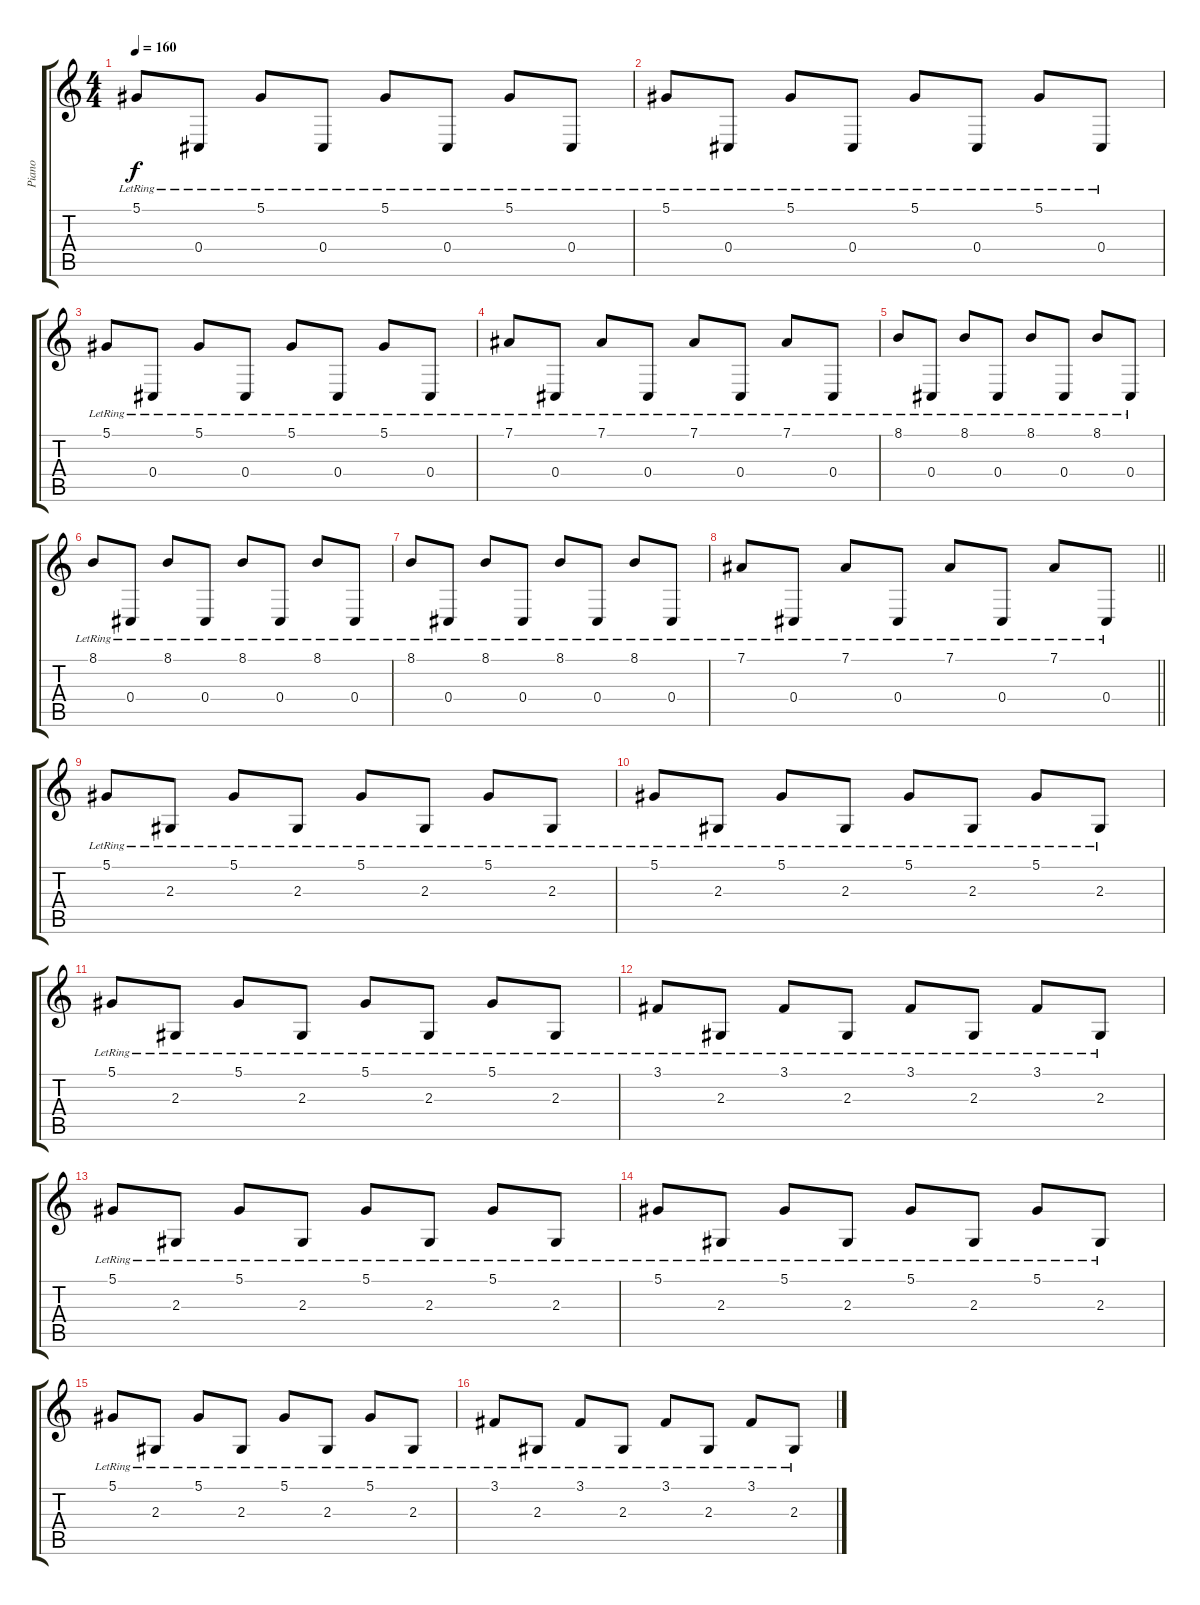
\track ("Piano" "Piano") {instrument acousticgrandpiano}
\staff {score tabs}
\tuning (Eb4 Bb3 Gb3 Db3 Ab2 Db2) {hide}
\ts (4 4)
\tempo 160
\clef g2
\ks c
5.1{lr}.8{dy f} 0.4{lr}.8 5.1{lr}.8 0.4{lr}.8 5.1{lr}.8 0.4{lr}.8 5.1{lr}.8 0.4{lr}.8 |
5.1{lr}.8 0.4{lr}.8 5.1{lr}.8 0.4{lr}.8 5.1{lr}.8 0.4{lr}.8 5.1{lr}.8 0.4{lr}.8 |
5.1{lr}.8 0.4{lr}.8 5.1{lr}.8 0.4{lr}.8 5.1{lr}.8 0.4{lr}.8 5.1{lr}.8 0.4{lr}.8 |
7.1{lr}.8 0.4{lr}.8 7.1{lr}.8 0.4{lr}.8 7.1{lr}.8 0.4{lr}.8 7.1{lr}.8 0.4{lr}.8 |
8.1{lr}.8 0.4{lr}.8 8.1{lr}.8 0.4{lr}.8 8.1{lr}.8 0.4{lr}.8 8.1{lr}.8 0.4{lr}.8 |
8.1{lr}.8 0.4{lr}.8 8.1{lr}.8 0.4{lr}.8 8.1{lr}.8 0.4{lr}.8 8.1{lr}.8 0.4{lr}.8 |
8.1{lr}.8 0.4{lr}.8 8.1{lr}.8 0.4{lr}.8 8.1{lr}.8 0.4{lr}.8 8.1{lr}.8 0.4{lr}.8 |
\barLineRight lightlight
7.1{lr}.8 0.4{lr}.8 7.1{lr}.8 0.4{lr}.8 7.1{lr}.8 0.4{lr}.8 7.1{lr}.8 0.4{lr}.8 |
5.1{lr}.8 2.3{lr}.8 5.1{lr}.8 2.3{lr}.8 5.1{lr}.8 2.3{lr}.8 5.1{lr}.8 2.3{lr}.8 |
5.1{lr}.8 2.3{lr}.8 5.1{lr}.8 2.3{lr}.8 5.1{lr}.8 2.3{lr}.8 5.1{lr}.8 2.3{lr}.8 |
5.1{lr}.8 2.3{lr}.8 5.1{lr}.8 2.3{lr}.8 5.1{lr}.8 2.3{lr}.8 5.1{lr}.8 2.3{lr}.8 |
3.1{lr}.8 2.3{lr}.8 3.1{lr}.8 2.3{lr}.8 3.1{lr}.8 2.3{lr}.8 3.1{lr}.8 2.3{lr}.8 |
5.1{lr}.8 2.3{lr}.8 5.1{lr}.8 2.3{lr}.8 5.1{lr}.8 2.3{lr}.8 5.1{lr}.8 2.3{lr}.8 |
5.1{lr}.8 2.3{lr}.8 5.1{lr}.8 2.3{lr}.8 5.1{lr}.8 2.3{lr}.8 5.1{lr}.8 2.3{lr}.8 |
5.1{lr}.8 2.3{lr}.8 5.1{lr}.8 2.3{lr}.8 5.1{lr}.8 2.3{lr}.8 5.1{lr}.8 2.3{lr}.8 |
3.1{lr}.8 2.3{lr}.8 3.1{lr}.8 2.3{lr}.8 3.1{lr}.8 2.3{lr}.8 3.1{lr}.8 2.3{lr}.8
